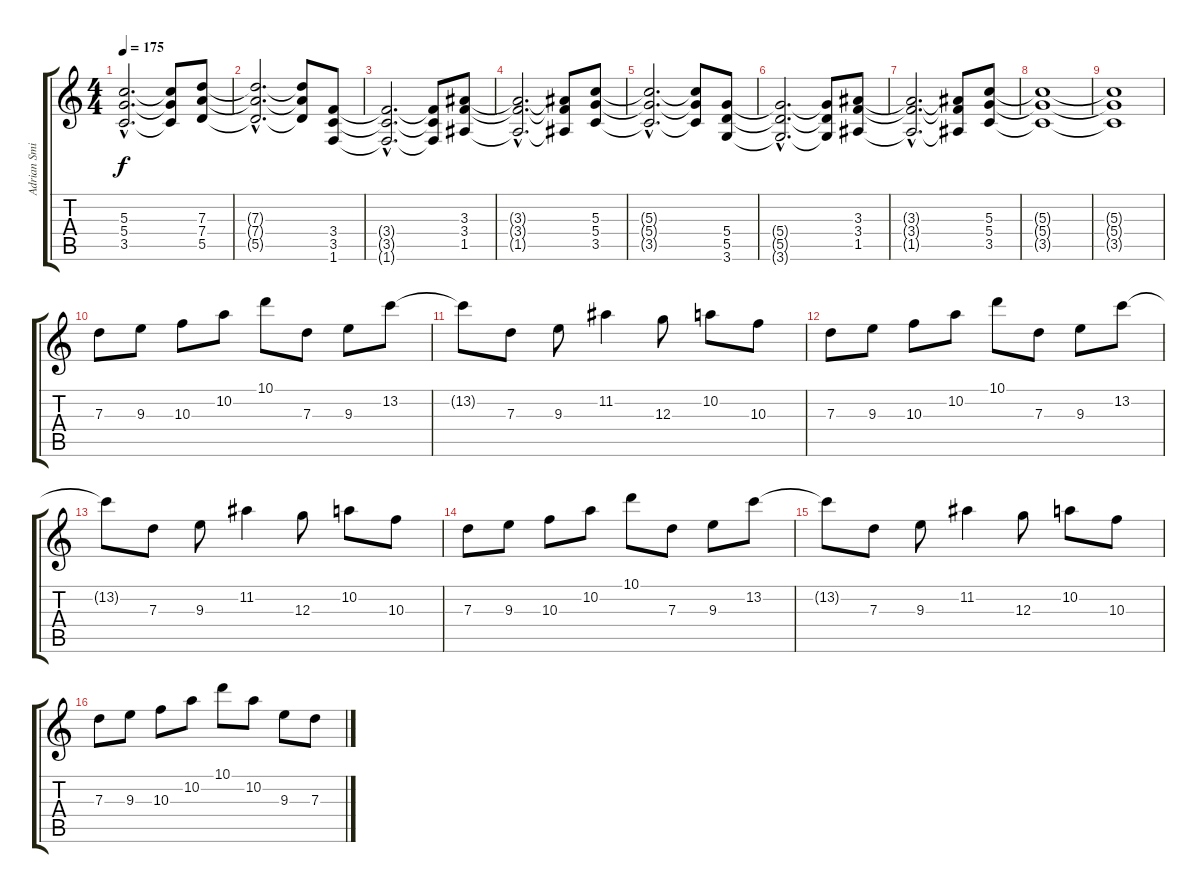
\track ("Adrian Smith" "Adrian Smi") {instrument distortionguitar}
\staff {score tabs}
\tuning (E4 B3 G3 D3 A2 E2) {hide}
\ts (4 4)
\tempo 175
\clef g2
\ks c
(5.3{hac t} 5.4{hac t} 3.5{hac t}).2{d dy f} (5.3{t} 5.4{t} 3.5{t}).8 (7.3 7.4 5.5).8 |
(7.3{hac t} 7.4{hac t} 5.5{hac t}).2{d} (7.3{t} 7.4{t} 5.5{t}).8 (3.4 3.5 1.6).8 |
(3.4{hac t} 3.5{hac t} 1.6{hac t}).2{d} (3.4{t} 3.5{t} 1.6{t}).8 (3.3 3.4 1.5).8 |
(3.3{hac t} 3.4{hac t} 1.5{hac t}).2{d} (3.3{t} 3.4{t} 1.5{t}).8 (5.3 5.4 3.5).8 |
(5.3{hac t} 5.4{hac t} 3.5{hac t}).2{d} (5.3{t} 5.4{t} 3.5{t}).8 (5.4 5.5 3.6).8 |
(5.4{hac t} 5.5{hac t} 3.6{hac t}).2{d} (5.4{t} 5.5{t} 3.6{t}).8 (3.3 3.4 1.5).8 |
(3.3{hac t} 3.4{hac t} 1.5{hac t}).2{d} (3.3{t} 3.4{t} 1.5{t}).8 (5.3 5.4 3.5).8 |
(5.3{t} 5.4{t} 3.5{t}).1 |
(5.3{t} 5.4{t} 3.5{t}).1 |
7.3.8 9.3.8 10.3.8 10.2.8 10.1.8 7.3.8 9.3.8 13.2.8 |
13.2{t}.8 7.3.8 9.3.8 11.2.4 12.3.8 10.2.8 10.3.8 |
7.3.8 9.3.8 10.3.8 10.2.8 10.1.8 7.3.8 9.3.8 13.2.8 |
13.2{t}.8 7.3.8 9.3.8 11.2.4 12.3.8 10.2.8 10.3.8 |
7.3.8 9.3.8 10.3.8 10.2.8 10.1.8 7.3.8 9.3.8 13.2.8 |
13.2{t}.8 7.3.8 9.3.8 11.2.4 12.3.8 10.2.8 10.3.8 |
7.3.8 9.3.8 10.3.8 10.2.8 10.1.8 10.2.8 9.3.8 7.3.8
